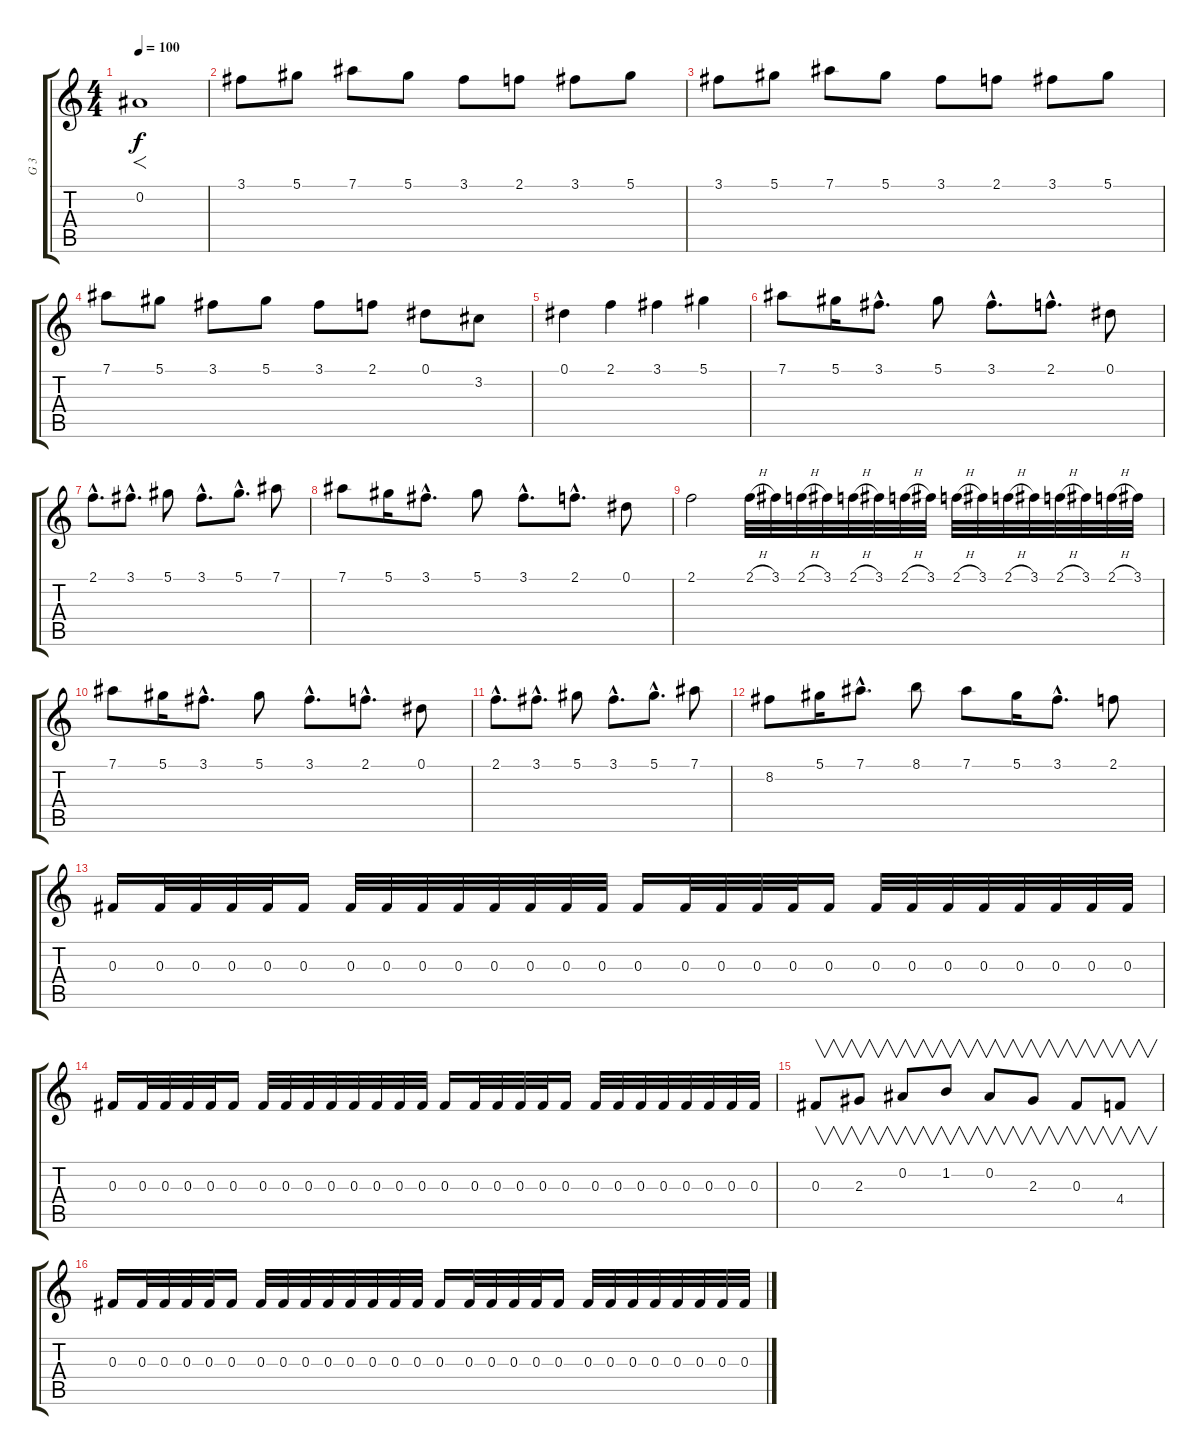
\track ("G 3" "G 3") {instrument distortionguitar}
\staff {score tabs}
\tuning (Eb4 Bb3 Gb3 Db3 Ab2 Eb2) {hide}
\ts (4 4)
\tempo 100
\clef g2
\ks c
0.2.1{f dy f balance 13 instrument distortionguitar} |
3.1.8 5.1.8 7.1.8 5.1.8 3.1.8 2.1.8 3.1.8 5.1.8 |
3.1.8 5.1.8 7.1.8 5.1.8 3.1.8 2.1.8 3.1.8 5.1.8 |
7.1.8 5.1.8 3.1.8 5.1.8 3.1.8 2.1.8 0.1.8 3.2.8 |
0.1.4 2.1.4 3.1.4 5.1.4 |
7.1.8 5.1.16 3.1{hac}.8{d} 5.1.8 3.1{hac}.8{d} 2.1{hac}.8{d} 0.1.8 |
2.1{hac}.8{d} 3.1{hac}.8{d} 5.1.8 3.1{hac}.8{d} 5.1{hac}.8{d} 7.1.8 |
7.1.8 5.1.16 3.1{hac}.8{d} 5.1.8 3.1{hac}.8{d} 2.1{hac}.8{d} 0.1.8 |
2.1.2 2.1{h}.32 3.1.32 2.1{h}.32 3.1.32 2.1{h}.32 3.1.32 2.1{h}.32 3.1.32 2.1{h}.32 3.1.32 2.1{h}.32 3.1.32 2.1{h}.32 3.1.32 2.1{h}.32 3.1.32 |
7.1.8 5.1.16 3.1{hac}.8{d} 5.1.8 3.1{hac}.8{d} 2.1{hac}.8{d} 0.1.8 |
2.1{hac}.8{d} 3.1{hac}.8{d} 5.1.8 3.1{hac}.8{d} 5.1{hac}.8{d} 7.1.8 |
8.2.8 5.1.16 7.1{hac}.8{d} 8.1.8 7.1.8 5.1.16 3.1{hac}.8{d} 2.1.8 |
0.3.16 0.3.32 0.3.32 0.3.32 0.3.32 0.3.16 0.3.32 0.3.32 0.3.32 0.3.32 0.3.32 0.3.32 0.3.32 0.3.32 0.3.16 0.3.32 0.3.32 0.3.32 0.3.32 0.3.16 0.3.32 0.3.32 0.3.32 0.3.32 0.3.32 0.3.32 0.3.32 0.3.32 |
0.3.16 0.3.32 0.3.32 0.3.32 0.3.32 0.3.16 0.3.32 0.3.32 0.3.32 0.3.32 0.3.32 0.3.32 0.3.32 0.3.32 0.3.16 0.3.32 0.3.32 0.3.32 0.3.32 0.3.16 0.3.32 0.3.32 0.3.32 0.3.32 0.3.32 0.3.32 0.3.32 0.3.32 |
0.3.8{v} 2.3.8{v} 0.2.8{v} 1.2.8{v} 0.2.8{v} 2.3.8{v} 0.3.8{v} 4.4.8{v} |
0.3.16 0.3.32 0.3.32 0.3.32 0.3.32 0.3.16 0.3.32 0.3.32 0.3.32 0.3.32 0.3.32 0.3.32 0.3.32 0.3.32 0.3.16 0.3.32 0.3.32 0.3.32 0.3.32 0.3.16 0.3.32 0.3.32 0.3.32 0.3.32 0.3.32 0.3.32 0.3.32 0.3.32
